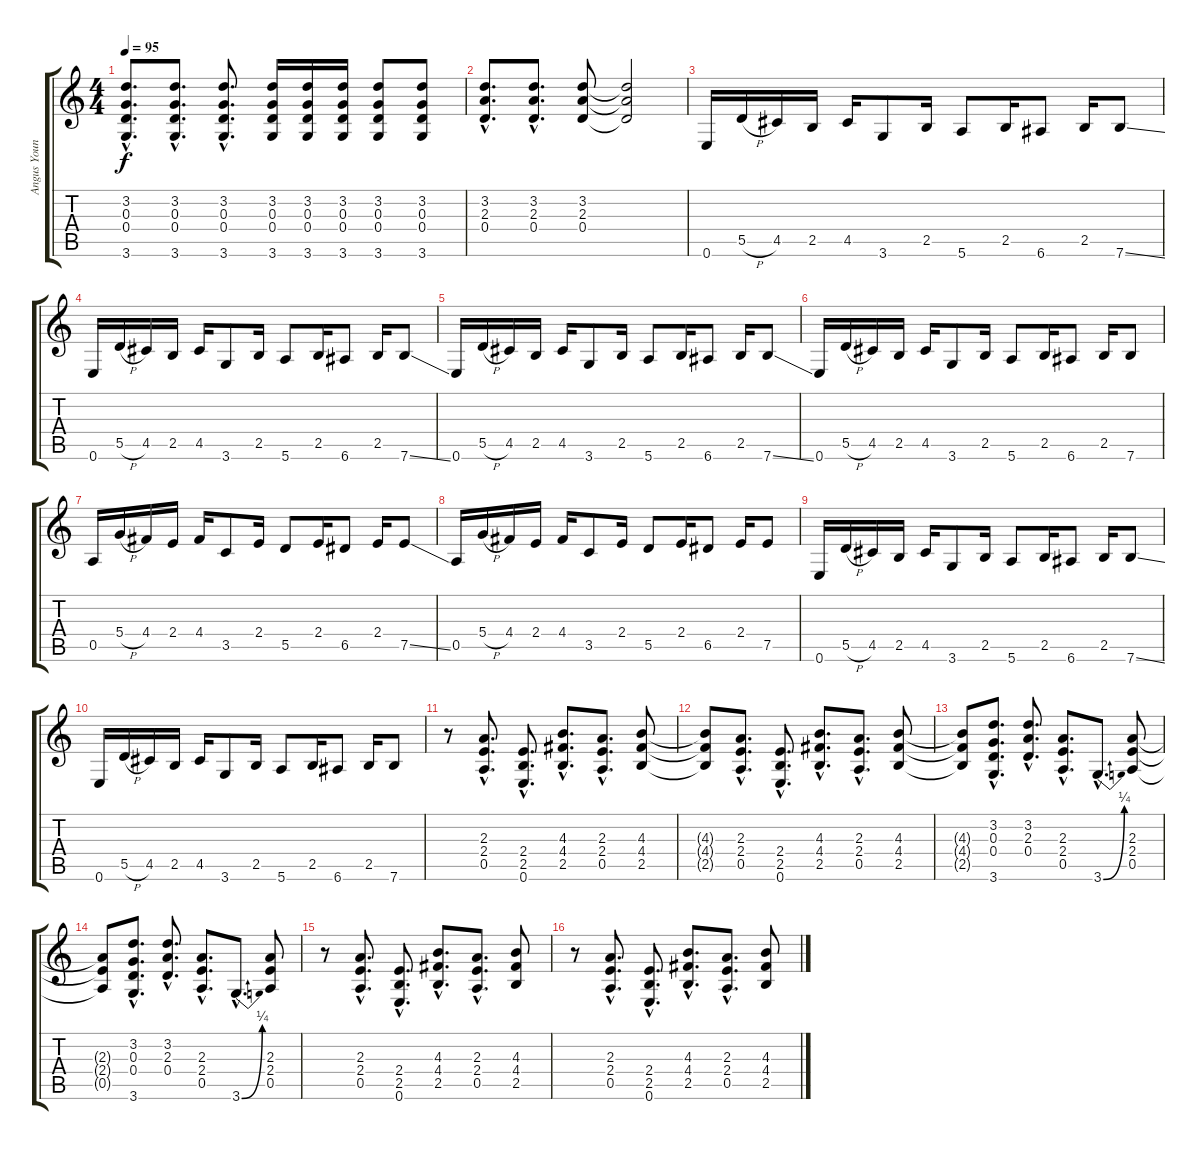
\track ("Angus Young" "Angus Youn") {instrument overdrivenguitar}
\staff {score tabs}
\tuning (E4 B3 G3 D3 A2 E2) {hide}
\ts (4 4)
\tempo 95
\clef g2
\ks c
(3.2{hac} 0.3{hac} 0.4{hac} 3.6{hac}).8{d dy f} (3.2{hac} 0.3{hac} 0.4{hac} 3.6{hac}).8{d} (3.2{hac} 0.3{hac} 0.4{hac} 3.6{hac}).8{d} (3.2 0.3 0.4 3.6).16 (3.2 0.3 0.4 3.6).16 (3.2 0.3 0.4 3.6).16 (3.2 0.3 0.4 3.6).8 (3.2 0.3 0.4 3.6).8 |
(3.2{hac} 2.3{hac} 0.4{hac}).8{d} (3.2{hac} 2.3{hac} 0.4{hac}).8{d} (3.2 2.3 0.4).8 (3.2{t} 2.3{t} 0.4{t}).2 |
0.6.16 5.5{h}.16 4.5.16 2.5.16 4.5.16 3.6.8 2.5.16 5.6.8 2.5.16 6.6.8 2.5.16 7.6{ss}.8 |
0.6.16 5.5{h}.16 4.5.16 2.5.16 4.5.16 3.6.8 2.5.16 5.6.8 2.5.16 6.6.8 2.5.16 7.6{ss}.8 |
0.6.16 5.5{h}.16 4.5.16 2.5.16 4.5.16 3.6.8 2.5.16 5.6.8 2.5.16 6.6.8 2.5.16 7.6{ss}.8 |
0.6.16 5.5{h}.16 4.5.16 2.5.16 4.5.16 3.6.8 2.5.16 5.6.8 2.5.16 6.6.8 2.5.16 7.6.8 |
0.5.16 5.4{h}.16 4.4.16 2.4.16 4.4.16 3.5.8 2.4.16 5.5.8 2.4.16 6.5.8 2.4.16 7.5{ss}.8 |
0.5.16 5.4{h}.16 4.4.16 2.4.16 4.4.16 3.5.8 2.4.16 5.5.8 2.4.16 6.5.8 2.4.16 7.5.8 |
0.6.16 5.5{h}.16 4.5.16 2.5.16 4.5.16 3.6.8 2.5.16 5.6.8 2.5.16 6.6.8 2.5.16 7.6{ss}.8 |
0.6.16 5.5{h}.16 4.5.16 2.5.16 4.5.16 3.6.8 2.5.16 5.6.8 2.5.16 6.6.8 2.5.16 7.6.8 |
r.8 (2.3{hac} 2.4{hac} 0.5{hac}).8{d} (2.4{hac} 2.5{hac} 0.6{hac}).8{d} (4.3{hac} 4.4{hac} 2.5{hac}).8{d} (2.3{hac} 2.4{hac} 0.5{hac}).8{d} (4.3 4.4 2.5).8 |
(4.3{t} 4.4{t} 2.5{t}).8 (2.3{hac} 2.4{hac} 0.5{hac}).8{d} (2.4{hac} 2.5{hac} 0.6{hac}).8{d} (4.3{hac} 4.4{hac} 2.5{hac}).8{d} (2.3{hac} 2.4{hac} 0.5{hac}).8{d} (4.3 4.4 2.5).8 |
(4.3{t} 4.4{t} 2.5{t}).8 (3.2{hac} 0.3{hac} 0.4{hac} 3.6{hac}).8{d} (3.2{hac} 2.3{hac} 0.4{hac}).8{d} (2.3{hac} 2.4{hac} 0.5{hac}).8{d} 3.6{be (bend 0 0 60 1) hac}.8{d} (2.3 2.4 0.5).8 |
(2.3{t} 2.4{t} 0.5{t}).8 (3.2{hac} 0.3{hac} 0.4{hac} 3.6{hac}).8{d} (3.2{hac} 2.3{hac} 0.4{hac}).8{d} (2.3{hac} 2.4{hac} 0.5{hac}).8{d} 3.6{be (bend 0 0 60 1) hac}.8{d} (2.3 2.4 0.5).8 |
r.8 (2.3{hac} 2.4{hac} 0.5{hac}).8{d} (2.4{hac} 2.5{hac} 0.6{hac}).8{d} (4.3{hac} 4.4{hac} 2.5{hac}).8{d} (2.3{hac} 2.4{hac} 0.5{hac}).8{d} (4.3 4.4 2.5).8 |
r.8 (2.3{hac} 2.4{hac} 0.5{hac}).8{d} (2.4{hac} 2.5{hac} 0.6{hac}).8{d} (4.3{hac} 4.4{hac} 2.5{hac}).8{d} (2.3{hac} 2.4{hac} 0.5{hac}).8{d} (4.3 4.4 2.5).8
